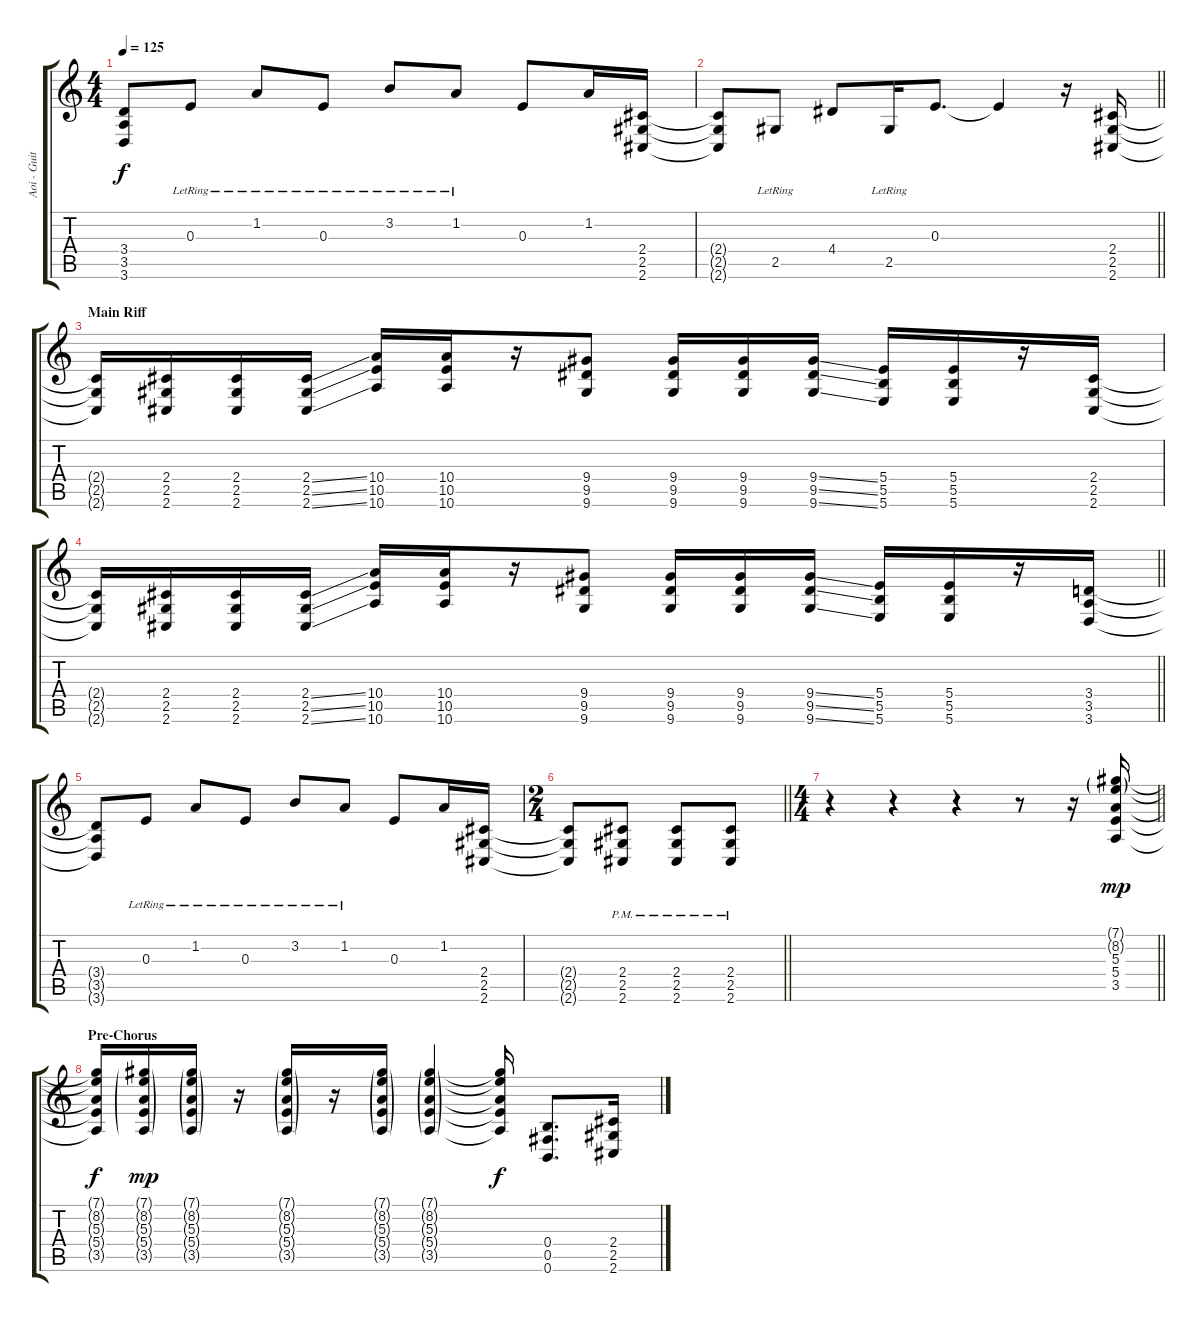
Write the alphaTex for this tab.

\track ("Aoi - Guitar 2" "Aoi - Guit") {instrument overdrivenguitar}
\staff {score tabs}
\tuning (Db4 Ab3 E3 B2 Gb2 B1) {hide}
\ts (4 4)
\tempo 125
\clef g2
\ks c
(3.4{t} 3.5{t} 3.6{t}).8{dy f} 0.3{lr}.8 1.2{lr}.8 0.3{lr}.8 3.2{lr}.8 1.2{lr}.8 0.3.8 1.2.16 (2.4 2.5 2.6).16 |
\barLineRight lightlight
(2.4{t} 2.5{t} 2.6{t}).8 2.5{lr}.8 4.4.8 2.5{lr}.16 0.3.8{d} 0.3{t}.4 r.16 (2.4 2.5 2.6).16 |
\section ("" "Main Riff")
(2.4{t} 2.5{t} 2.6{t}).16 (2.4 2.5 2.6).16 (2.4 2.5 2.6).16 (2.4{ss} 2.5{ss} 2.6{ss}).16 (10.4 10.5 10.6).16 (10.4 10.5 10.6).16 r.16 (9.4 9.5 9.6).8 (9.4 9.5 9.6).16 (9.4 9.5 9.6).16 (9.4{ss} 9.5{ss} 9.6{ss}).16 (5.4 5.5 5.6).16 (5.4 5.5 5.6).16 r.16 (2.4 2.5 2.6).16 |
\barLineRight lightlight
(2.4{t} 2.5{t} 2.6{t}).16 (2.4 2.5 2.6).16 (2.4 2.5 2.6).16 (2.4{ss} 2.5{ss} 2.6{ss}).16 (10.4 10.5 10.6).16 (10.4 10.5 10.6).16 r.16 (9.4 9.5 9.6).8 (9.4 9.5 9.6).16 (9.4 9.5 9.6).16 (9.4{ss} 9.5{ss} 9.6{ss}).16 (5.4 5.5 5.6).16 (5.4 5.5 5.6).16 r.16 (3.4 3.5 3.6).16 |
(3.4{t} 3.5{t} 3.6{t}).8 0.3{lr}.8 1.2{lr}.8 0.3{lr}.8 3.2{lr}.8 1.2{lr}.8 0.3.8 1.2.16 (2.4 2.5 2.6).16 |
\ts (2 4)
\barLineRight lightlight
(2.4{t} 2.5{t} 2.6{t}).8 (2.4{pm} 2.5{pm} 2.6{pm}).8 (2.4{pm} 2.5{pm} 2.6{pm}).8 (2.4{pm} 2.5{pm} 2.6{pm}).8 |
\ts (4 4)
\barLineRight lightlight
r.4 r.4 r.4 r.8 r.16 (7.1{g} 8.2{g} 5.3 5.4 3.5).16{dy mp} |
\section ("" "Pre-Chorus")
(7.1{t} 8.2{t} 5.3{t} 5.4{t} 3.5{t}).16{dy f} (7.1{g} 8.2{g} 5.3{g} 5.4{g} 3.5{g}).16{dy mp} (7.1{g} 8.2{g} 5.3{g} 5.4{g} 3.5{g}).16 r.16 (7.1{g} 8.2{g} 5.3{g} 5.4{g} 3.5{g}).16 r.16 (7.1{g} 8.2{g} 5.3{g} 5.4{g} 3.5{g}).16 (7.1{g} 8.2{g} 5.3{g} 5.4{g} 3.5{g}).4 (7.1{t} 8.2{t} 5.3{t} 5.4{t} 3.5{t}).16{dy f} (0.4 0.5 0.6).8{d} (2.4 2.5 2.6).16
